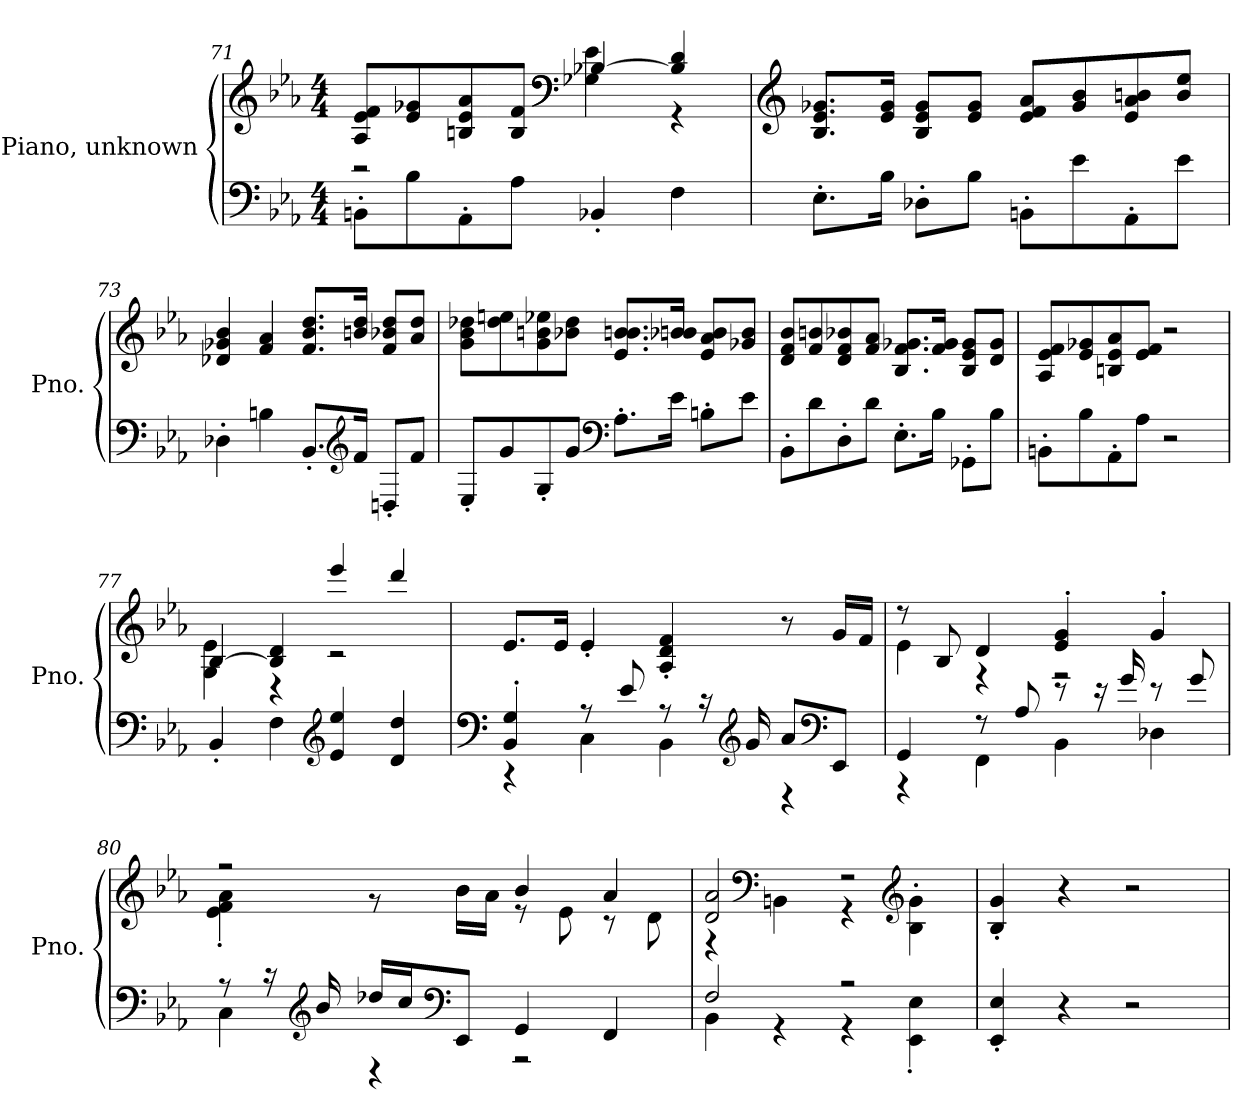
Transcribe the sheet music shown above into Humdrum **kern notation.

**kern	**kern
*part1	*part1
*staff2	*staff1
*I"Piano, unknown	*
*I'Pno.	*
*clefF4	*clefG2
*k[b-e-a-]	*k[b-e-a-]
*M4/4	*M4/4
=71	=71
*	*^
8BBn'\L	8A-/ 8e-/ 8f/L	2r
8B-\	8e-/ 8g-X/	.
8AA-'\	8Bn/ 8e-/ 8a-/	.
8A-\J	8B/ 8f/J	.
*	*clefF4	*
4BB-X'/	[4B-X/	4G-X\ 4e-\
4F\	4B-/] 4d/	4r
*	*v	*v
!!LO:LB:g=z
=72	=72
*	*clefG2
8.E-'\L	8.B-/ 8.e-/ 8.g-X/L
16B-\Jk	16e-/ 16g-/Jk
8D-X'\L	8B-/ 8e-/ 8g-/L
8B-\J	8e-/ 8g-/J
8BBn'\L	8e-/ 8f/ 8a-/L
8e-\	8g-/ 8b-/
8AA-'\	8e-/ 8a-/ 8bn/
8e-\J	8b/ 8ee-/J
=73	=73
4D-X'\	4d-X/ 4g-X/ 4b-/
4Bn\	4f/ 4a-/
8.BB-'/L	8.f/ 8.b-/ 8.dd/L
*clefG2	*
16f/Jk	16bn/ 16dd/Jk
8Dn'/L	8f/ 8b-X/ 8dd/L
8f/J	8a-/ 8dd/J
=74	=74
8E-'/L	8g\ 8b-\ 8dd-X\L
8g/	8dd-\ 8een\
8G'/	8g\ 8bn\ 8ee-X\
8g/J	8b-X\ 8dd-\J
*clefF4	*
8.A-'\L	8.e-/ 8.b-/ 8.bn/L
16e-\Jk	16b-X/ 16bn/Jk
8Bn'\L	8e-/ 8a-/ 8b/L
8e-\J	8g-X/ 8b/J
!!LO:LB:g=z
=75	=75
8BB-'\L	8d/ 8f/ 8b-/L
8d\	8f/ 8bn/
8D'\	8d/ 8f/ 8b-X/
8d\J	8f/ 8a-/J
8.E-'\L	8.B-/ 8.f/ 8.g-X/L
16B-\Jk	16f/ 16g-/Jk
8GG-X'\L	8B-/ 8e-/ 8g-/L
8B-\J	8d/ 8g-/J
=76	=76
8BBn'\L	8A-/ 8e-/ 8f/L
8B-\	8e-/ 8g-X/
8AA-'\	8Bn/ 8e-/ 8a-/
8A-\J	8e-/ 8f/J
2r	2r
=77	=77
*	*^
4BB-'/	[4B-/	4G\ 4e-\
4F\	4B-/] 4d/	4r
*clefG2	*	*
4e-/ 4ee-/	4eee-/	2r
4d/ 4dd/	4ddd/	.
*	*v	*v
!!LO:PB:g=z
=78	=78
*clefF4	*
*^	*
4BB-/' 4G/'	4r	8.e-/L
.	.	16e-/Jk
8r	4C\	4e-'/
8e-/	.	.
8r	4BB-\	4A-/' 4d/' 4f/'
16r	.	.
*clefG2	*	*
16g/	.	.
8a-/L	4r	8r
*clefF4	*	*
8EE-/J	.	16g/LL
.	.	16f/JJ
=79	=79	=79
*	*	*^
4GG/	4r	8r	4e-\
.	.	8B-/	.
8r	4FF\	4d/	4r
8A-/	.	.	.
8r	4BB-\	4e-/' 4g/'	2r
16r	.	.	.
16g/	.	.	.
8r	4D-X\	4g'/	.
8g/	.	.	.
=80	=80	=80	=80
8r	4C\	2r	4e-\' 4f\' 4a-\'
16r	.	.	.
*clefG2	*	*	*
16b-/	.	.	.
16dd-X/LL	4r	.	8r
16cc/J	.	.	.
*clefF4	*	*	*
8EE-/J	.	.	16b-\LL
.	.	.	16a-\JJ
4GG/	2r	4b-/	8r
.	.	.	8e-\
4FF/	.	4a-/	8r
.	.	.	8d\
!!LO:LB:g=z	!!
=81	=81	=81	=81
2F/	4BB-\	2d/ 2a-/	4r
*	*	*clefF4	*
.	4r	.	4BBn\
2r	4r	2r	4r
*	*	*clefG2	*
.	4EE-\' 4E-\'	.	4B-\' 4g\'
*v	*v	*	*
*	*v	*v
=82	=82
4EE-/' 4E-/'	4B-/' 4g/'
4r	4r
2r	2r
=	=
*-	*-
